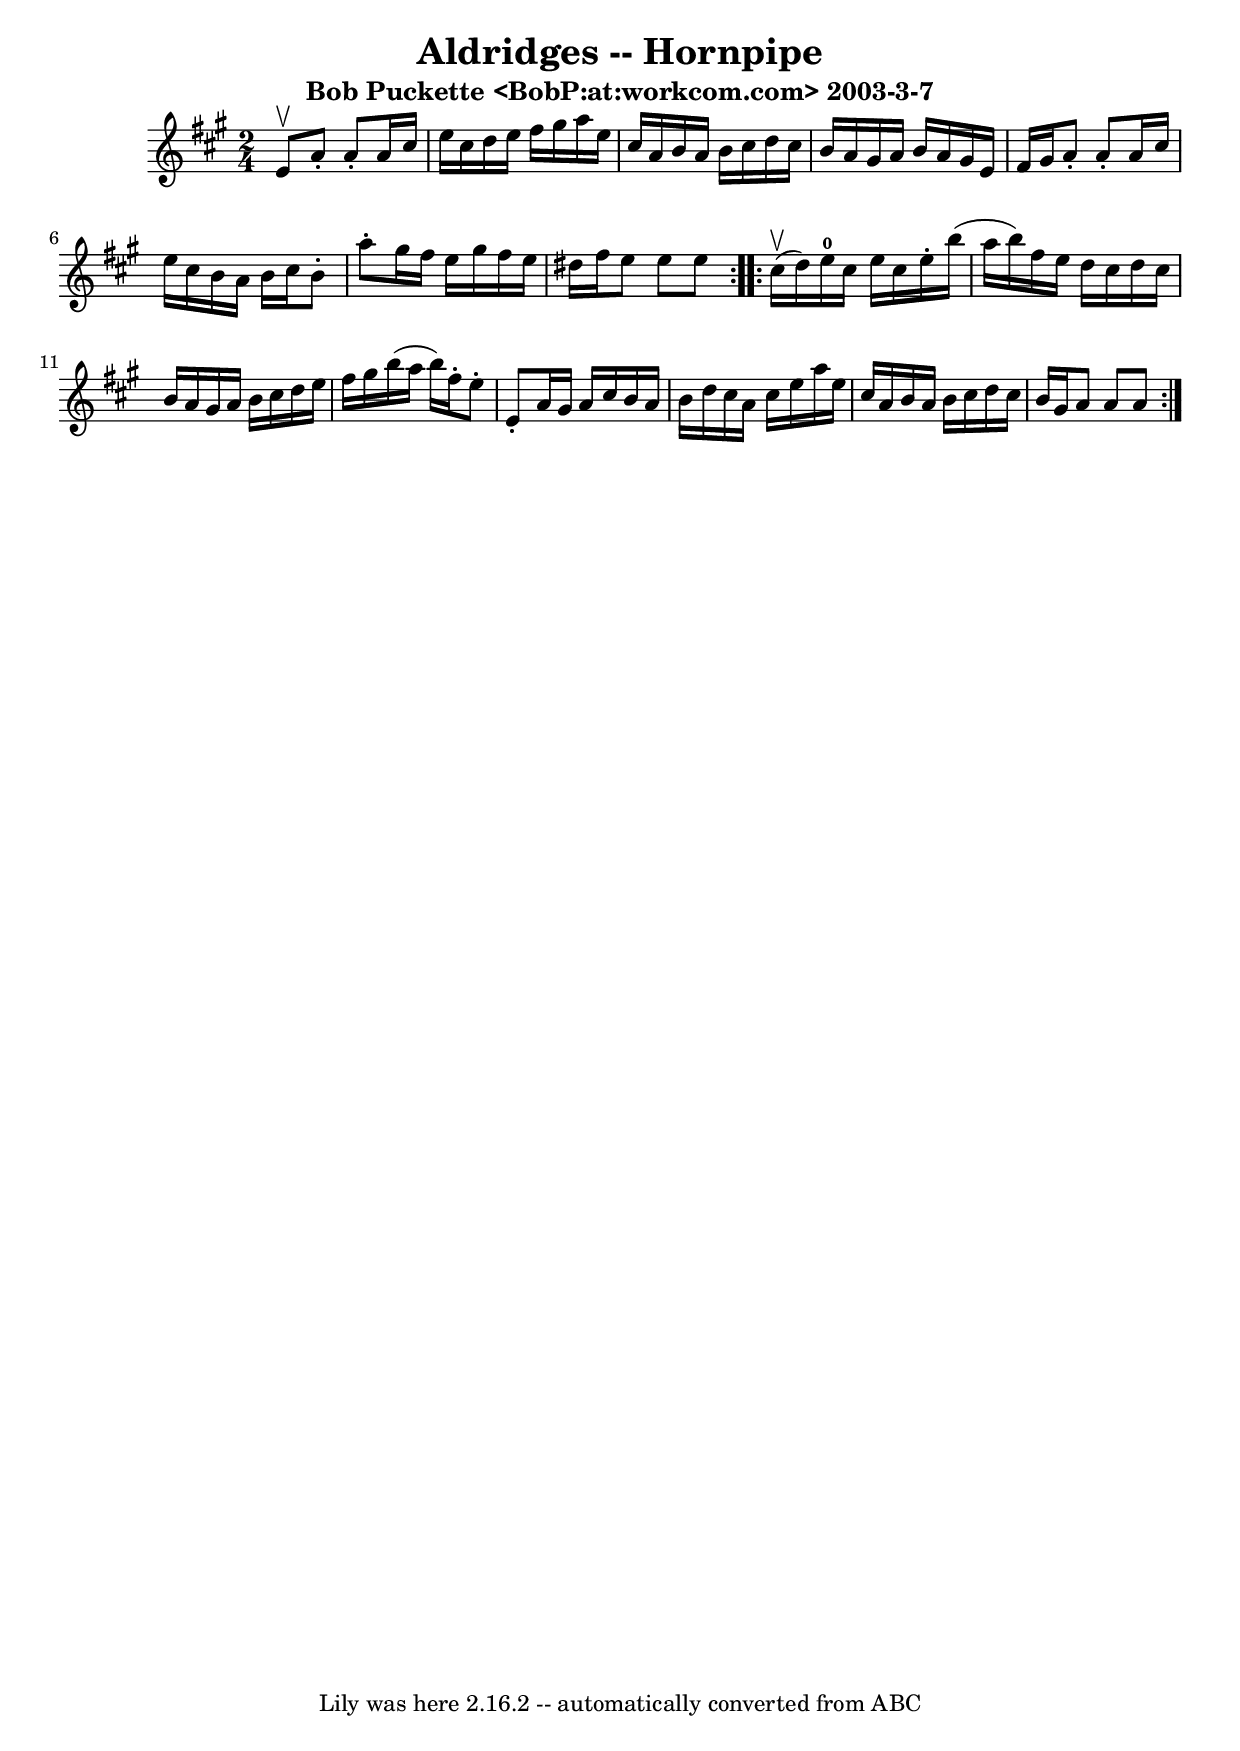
\version "2.16.2"
\include "Mammoth.ily"
\header {
  %% book = "Cole's 1000 Fiddle Tunes"
  crossRefNumber = "1"
  footnotes = ""
  subtitle = "Bob Puckette <BobP:at:workcom.com> 2003-3-7"
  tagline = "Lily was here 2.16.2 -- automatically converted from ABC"
  title = "Aldridges -- Hornpipe"

}
voicedefault =  {



  \repeat volta 2 {

    \time 2/4 
    \key a \major
 e'8^\upbow |
    a'8 -. a'8 -. a'16    
    cis''16 e''16 cis''16  |
    d''16 e''16 fis''16 gis''16    
    a''16 e''16 cis''16 a'16  |
    b'16 a'16 b'16 cis''16   
    d''16 cis''16 b'16 a'16  |
    gis'16 a'16 b'16 a'16    
    gis'16 e'16 fis'16 gis'16  |
    a'8 -. a'8 -. a'16    
    cis''16 e''16 cis''16  |
    b'16 a'16 b'16 cis''16 b'8 
    -. a''8 -. |
    gis''16 fis''16 e''16 gis''16 fis''16    
    e''16 dis''16 fis''16  |
    e''8 e''8 e''8  
  }     

  \repeat volta 2 {
    cis''16 (^\upbow d''16) |
    e''16-0   
    cis''16 e''16 cis''16 e''16 -. b''16 (a''16 b''16) |
    
    fis''16 e''16 d''16 cis''16 d''16 cis''16 b'16 a'16  
    |
    gis'16 a'16 b'16 cis''16 d''16 e''16 fis''16    
    gis''16  |
    b''16 (a''16 b''16) fis''16 -. e''8 -. e'8 
    -. |
    a'16 gis'16 a'16 cis''16 b'16 a'16 b'16    
    d''16  |
    cis''16 a'16 cis''16 e''16 a''16 e''16    
    cis''16 a'16  |
    b'16 a'16 b'16 cis''16 d''16 cis''16 
    b'16 gis'16  |
    a'8 a'8 a'8  
  }   

}

\score{
  <<

    \context Staff="default"
    {
      \voicedefault 
      
    }

  >>
  \layout {
    
  }
  \midi {
  }

}
